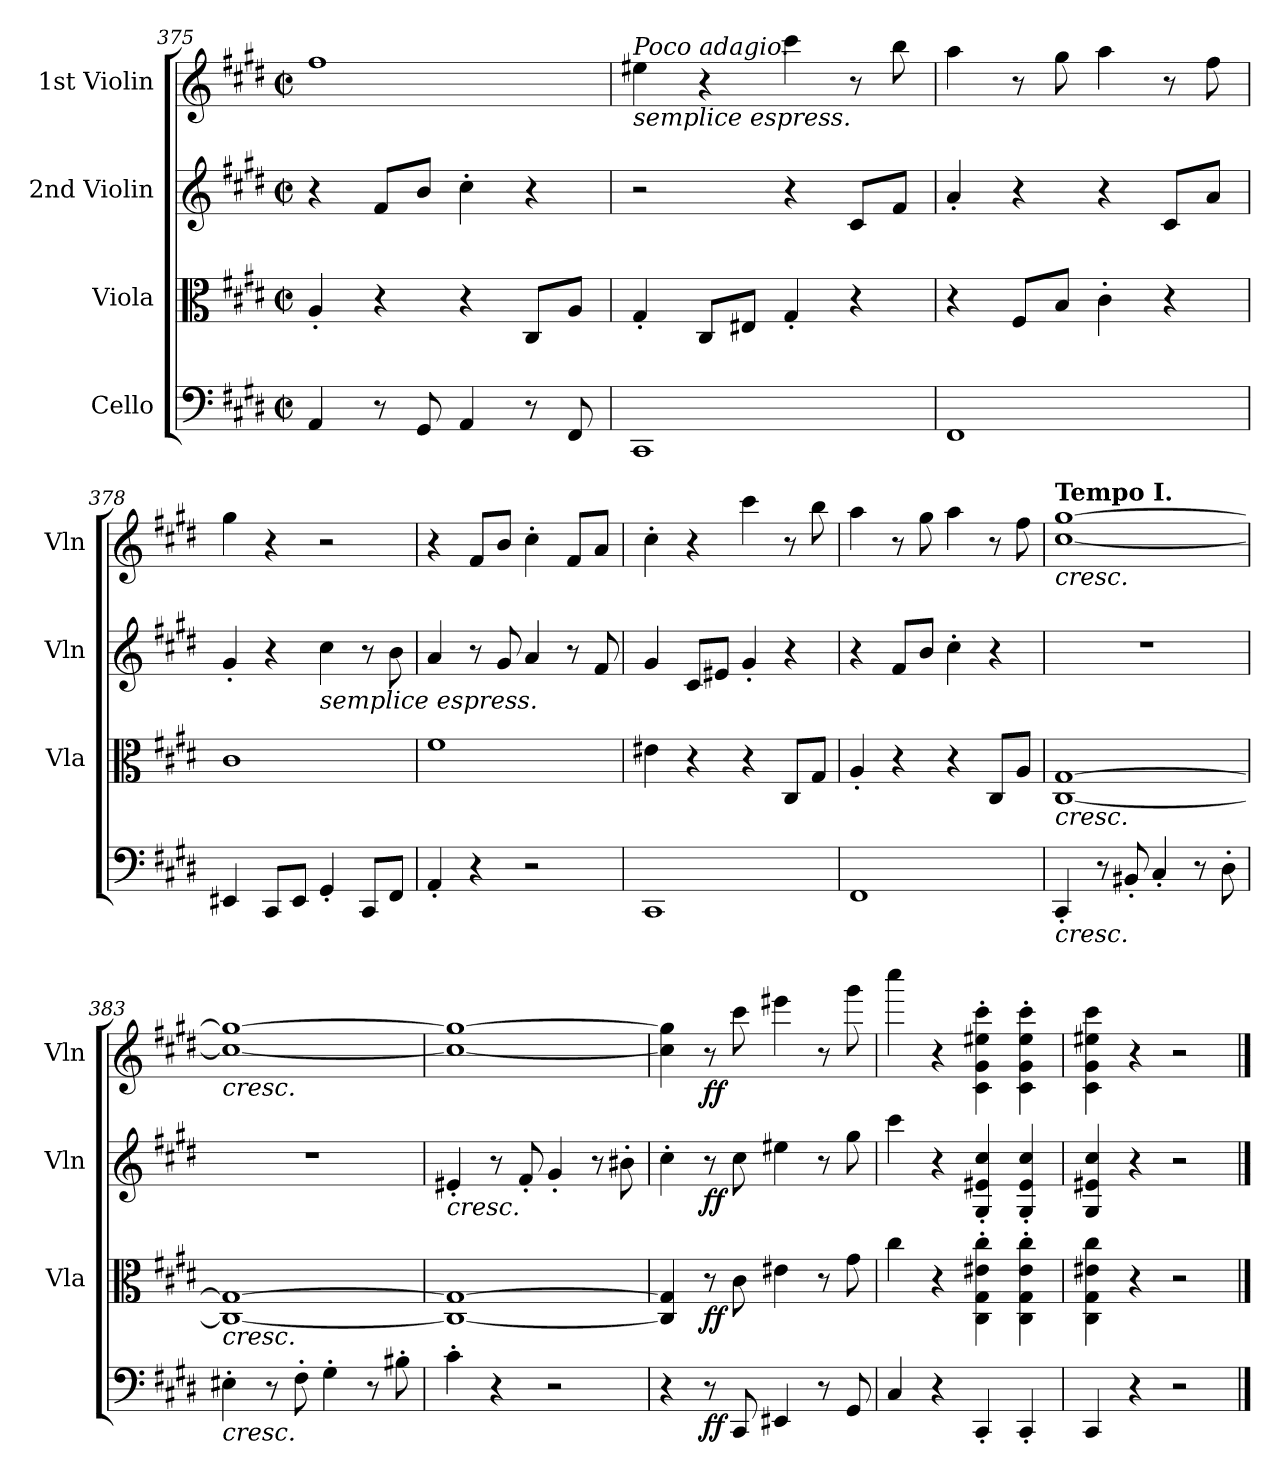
**kern	**dynam	**kern	**dynam	**kern	**dynam	**kern	**dynam
*part4	*part4	*part3	*part3	*part2	*part2	*part1	*part1
*staff4	*staff4	*staff3	*staff3	*staff2	*staff2	*staff1	*staff1
*I"Cello	*	*I"Viola	*	*I"2nd Violin	*	*I"1st Violin	*
*	*	*I'Vla	*	*I'Vln	*	*I'Vln	*
*clefF4	*	*clefC3	*	*clefG2	*	*clefG2	*
*k[f#c#g#d#]	*	*k[f#c#g#d#]	*	*k[f#c#g#d#]	*	*k[f#c#g#d#]	*
*c#:	*	*c#:	*	*c#:	*	*c#:	*
*M2/2	*	*M2/2	*	*M2/2	*	*M2/2	*
*met(c|)	*	*met(c|)	*	*met(c|)	*	*met(c|)	*
=375	=375	=375	=375	=375	=375	=375	=375
4AA/	.	4A'/	.	4r	.	1ff#	.
8r	.	4r	.	8f#/L	.	.	.
8GG#/	.	.	.	8b/J	.	.	.
4AA/	.	4r	.	4cc#'\	.	.	.
8r	.	8C#/L	.	4r	.	.	.
8FF#/	.	8A/J	.	.	.	.	.
=376	=376	=376	=376	=376	=376	=376	=376
!	!	!	!	!	!	!LO:TX:a:i:t=Poco adagio.	!
!	!	!	!	!	!	!LO:TX:b:i:t=semplice espress.	!
1CC#	.	4G#'/	.	2r	.	4ee#X\	.
.	.	8C#/L	.	.	.	4r	.
.	.	8E#X/J	.	.	.	.	.
.	.	4G#'/	.	4r	.	4ccc#\	.
.	.	4r	.	8c#/L	.	8r	.
.	.	.	.	8f#/J	.	8bb\	.
=377	=377	=377	=377	=377	=377	=377	=377
1FF#	.	4r	.	4a'/	.	4aa\	.
.	.	8F#/L	.	4r	.	8r	.
.	.	8B/J	.	.	.	8gg#\	.
.	.	4c#'\	.	4r	.	4aa\	.
.	.	4r	.	8c#/L	.	8r	.
.	.	.	.	8a/J	.	8ff#\	.
=378	=378	=378	=378	=378	=378	=378	=378
4EE#X/	.	1c#	.	4g#'/	.	4gg#\	.
8CC#/L	.	.	.	4r	.	4r	.
8EE#/J	.	.	.	.	.	.	.
!	!	!	!	!LO:TX:b:i:t=semplice espress.	!	!	!
4GG#'/	.	.	.	4cc#\	.	2r	.
8CC#/L	.	.	.	8r	.	.	.
8FF#/J	.	.	.	8b\	.	.	.
!!LO:PB:g=z
=379	=379	=379	=379	=379	=379	=379	=379
4AA'/	.	1f#	.	4a/	.	4r	.
4r	.	.	.	8r	.	8f#/L	.
.	.	.	.	8g#/	.	8b/J	.
2r	.	.	.	4a/	.	4cc#'\	.
.	.	.	.	8r	.	8f#/L	.
.	.	.	.	8f#/	.	8a/J	.
!!LO:LB:g=z
=380	=380	=380	=380	=380	=380	=380	=380
1CC#	.	4e#X\	.	4g#/	.	4cc#'\	.
.	.	4r	.	8c#/L	.	4r	.
.	.	.	.	8e#X/J	.	.	.
.	.	4r	.	4g#'/	.	4ccc#\	.
.	.	8C#/L	.	4r	.	8r	.
.	.	8G#/J	.	.	.	8bb\	.
=381	=381	=381	=381	=381	=381	=381	=381
1FF#	.	4A'/	.	4r	.	4aa\	.
.	.	4r	.	8f#/L	.	8r	.
.	.	.	.	8b/J	.	8gg#\	.
.	.	4r	.	4cc#'\	.	4aa\	.
.	.	8C#/L	.	4r	.	8r	.
.	.	8A/J	.	.	.	8ff#\	.
=382	=382	=382	=382	=382	=382	=382	=382
!	!	!	!	!	!	!LO:TX:a:B:t=Tempo I.	!
!	!	!	!	!	!	!LO:TX:b:i:t=cresc.	!
!	!	!LO:TX:b:i:t=cresc.	!	!	!	!	!
!LO:TX:b:i:t=cresc.	!	!	!	!	!	!	!
4CC#'/	.	[1C# [1G#	.	1r	.	[1cc# [1gg#	.
8r	.	.	.	.	.	.	.
8BB#X'/	.	.	.	.	.	.	.
4C#'/	.	.	.	.	.	.	.
8r	.	.	.	.	.	.	.
8D#'\	.	.	.	.	.	.	.
=383	=383	=383	=383	=383	=383	=383	=383
!	!	!	!	!	!	!LO:TX:b:i:t=cresc.	!
!	!	!LO:TX:b:i:t=cresc.	!	!	!	!	!
!LO:TX:b:i:t=cresc.	!	!	!	!	!	!	!
4E#X'\	.	1C#_ 1G#_	.	1r	.	1cc#_ 1gg#_	.
8r	.	.	.	.	.	.	.
8F#'\	.	.	.	.	.	.	.
4G#'\	.	.	.	.	.	.	.
8r	.	.	.	.	.	.	.
8B#X'\	.	.	.	.	.	.	.
=384	=384	=384	=384	=384	=384	=384	=384
!	!	!	!	!LO:TX:b:i:t=cresc.	!	!	!
4c#'\	.	1C#_ 1G#_	.	4e#X'/	.	1cc#_ 1gg#_	.
4r	.	.	.	8r	.	.	.
.	.	.	.	8f#'/	.	.	.
2r	.	.	.	4g#'/	.	.	.
.	.	.	.	8r	.	.	.
.	.	.	.	8b#X'\	.	.	.
!!LO:LB:g=z
=385	=385	=385	=385	=385	=385	=385	=385
4r	.	4C#/] 4G#/]	.	4cc#'\	.	4cc#\] 4gg#\]	.
!	!LO:DY:b	!	!LO:DY:b	!	!LO:DY:b	!	!LO:DY:b
8r	ff	8r	ff	8r	ff	8r	ff
8CC#/	.	8c#\	.	8cc#\	.	8ccc#\	.
4EE#X/	.	4e#X\	.	4ee#X\	.	4eee#X\	.
8r	.	8r	.	8r	.	8r	.
8GG#/	.	8g#\	.	8gg#\	.	8ggg#\	.
!!LO:PB:g=z
=386	=386	=386	=386	=386	=386	=386	=386
4C#/	.	4cc#\	.	4ccc#\	.	4cccc#\	.
4r	.	4r	.	4r	.	4r	.
4CC#'/	.	4C#\' 4G#\' 4e#X\' 4cc#\'	.	4G#/' 4e#X/' 4cc#/'	.	4c#\' 4g#\' 4ee#X\' 4ccc#\'	.
4CC#'/	.	4C#\' 4G#\' 4e#\' 4cc#\'	.	4G#/' 4e#/' 4cc#/'	.	4c#\' 4g#\' 4ee#\' 4ccc#\'	.
=387	=387	=387	=387	=387	=387	=387	=387
4CC#/	.	4C#\ 4G#\ 4e#X\ 4cc#\	.	4G#/ 4e#X/ 4cc#/	.	4c#\ 4g#\ 4ee#X\ 4ccc#\	.
4r	.	4r	.	4r	.	4r	.
2r	.	2r	.	2r	.	2r	.
==	==	==	==	==	==	==	==
*-	*-	*-	*-	*-	*-	*-	*-
